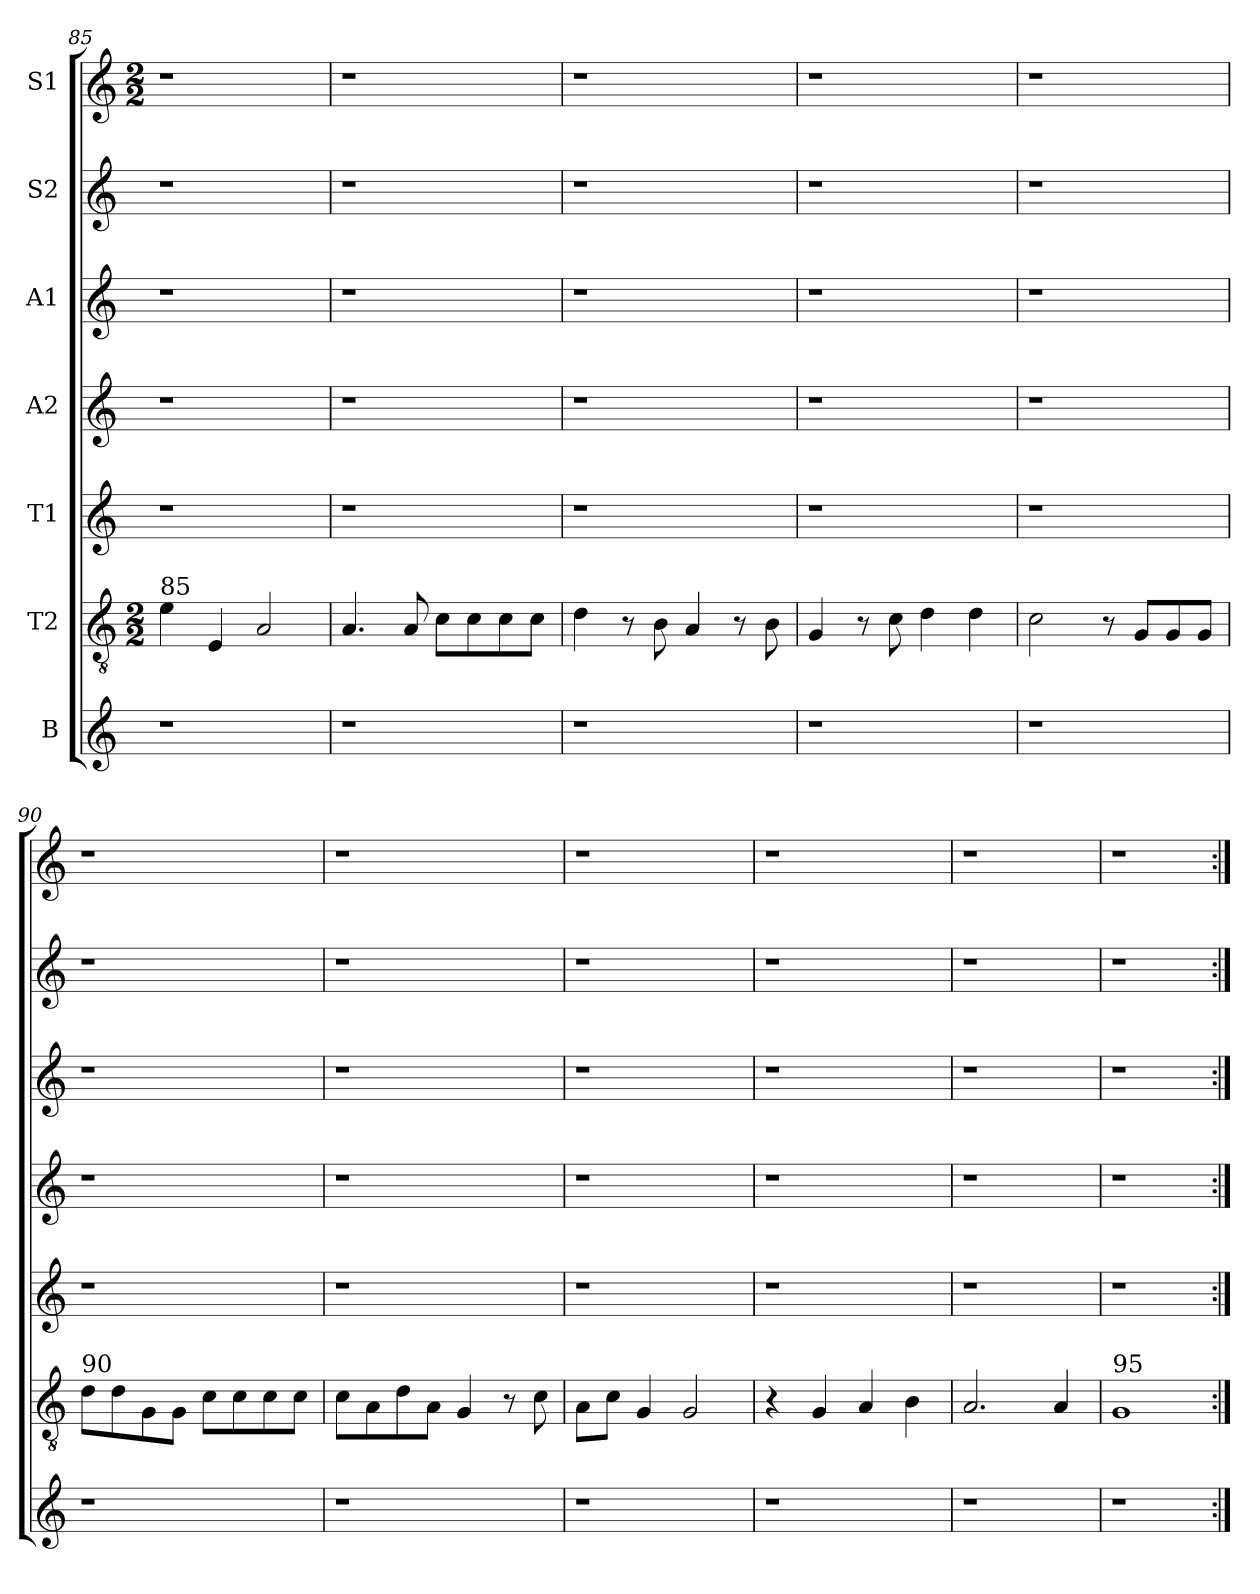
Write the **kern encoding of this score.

**kern	**kern	**kern	**kern	**kern	**kern	**kern
*part7	*part6	*part5	*part4	*part3	*part2	*part1
*staff7	*staff6	*staff5	*staff4	*staff3	*staff2	*staff1
*I"B	*I"T2	*I"T1	*I"A2	*I"A1	*I"S2	*I"S1
!!LO:LB:g=z
*clefG2	*clefGv2	*clefG2	*clefG2	*clefG2	*clefG2	*clefG2
*ITrd-7c-12	*ITrd-7c-12	*ITrd-7c-12	*ITrd-7c-12	*ITrd-7c-12	*ITrd-7c-12	*ITrd-7c-12
*k[]	*k[]	*k[]	*k[]	*k[]	*k[]	*k[]
*	*M2/2	*	*	*	*	*M2/2
=85	=85	=85	=85	=85	=85	=85
!	!LO:TX:a:t=85	!	!	!	!	!
1r	4ee\	1r	1r	1r	1r	1r
.	4e/	.	.	.	.	.
.	2a/	.	.	.	.	.
=86	=86	=86	=86	=86	=86	=86
1r	4.a/	1r	1r	1r	1r	1r
.	8a/	.	.	.	.	.
.	8cc\L	.	.	.	.	.
.	8cc\	.	.	.	.	.
.	8cc\	.	.	.	.	.
.	8cc\J	.	.	.	.	.
=87	=87	=87	=87	=87	=87	=87
1r	4dd\	1r	1r	1r	1r	1r
.	8r	.	.	.	.	.
.	8b\	.	.	.	.	.
.	4a/	.	.	.	.	.
.	8r	.	.	.	.	.
.	8b\	.	.	.	.	.
=88	=88	=88	=88	=88	=88	=88
1r	4g/	1r	1r	1r	1r	1r
.	8r	.	.	.	.	.
.	8cc\	.	.	.	.	.
.	4dd\	.	.	.	.	.
.	4dd\	.	.	.	.	.
=89	=89	=89	=89	=89	=89	=89
1r	2cc\	1r	1r	1r	1r	1r
.	8r	.	.	.	.	.
.	8g/L	.	.	.	.	.
.	8g/	.	.	.	.	.
.	8g/J	.	.	.	.	.
!!LO:PB:g=z
=90	=90	=90	=90	=90	=90	=90
!	!LO:TX:a:t=90	!	!	!	!	!
1r	8dd\L	1r	1r	1r	1r	1r
.	8dd\	.	.	.	.	.
.	8g\	.	.	.	.	.
.	8g\J	.	.	.	.	.
.	8cc\L	.	.	.	.	.
.	8cc\	.	.	.	.	.
.	8cc\	.	.	.	.	.
.	8cc\J	.	.	.	.	.
=91	=91	=91	=91	=91	=91	=91
1r	8cc\L	1r	1r	1r	1r	1r
.	8a\	.	.	.	.	.
.	8dd\	.	.	.	.	.
.	8a\J	.	.	.	.	.
.	4g/	.	.	.	.	.
.	8r	.	.	.	.	.
.	8cc\	.	.	.	.	.
=92	=92	=92	=92	=92	=92	=92
1r	8a\L	1r	1r	1r	1r	1r
.	8cc\J	.	.	.	.	.
.	4g/	.	.	.	.	.
.	2g/	.	.	.	.	.
=93	=93	=93	=93	=93	=93	=93
1r	4r	1r	1r	1r	1r	1r
.	4g/	.	.	.	.	.
.	4a/	.	.	.	.	.
.	4b\	.	.	.	.	.
=94	=94	=94	=94	=94	=94	=94
1r	2.a/	1r	1r	1r	1r	1r
.	4a/	.	.	.	.	.
=95	=95	=95	=95	=95	=95	=95
!	!LO:TX:a:t=95	!	!	!	!	!
1r	1g	1r	1r	1r	1r	1r
=:|!	=:|!	=:|!	=:|!	=:|!	=:|!	=:|!
*-	*-	*-	*-	*-	*-	*-
